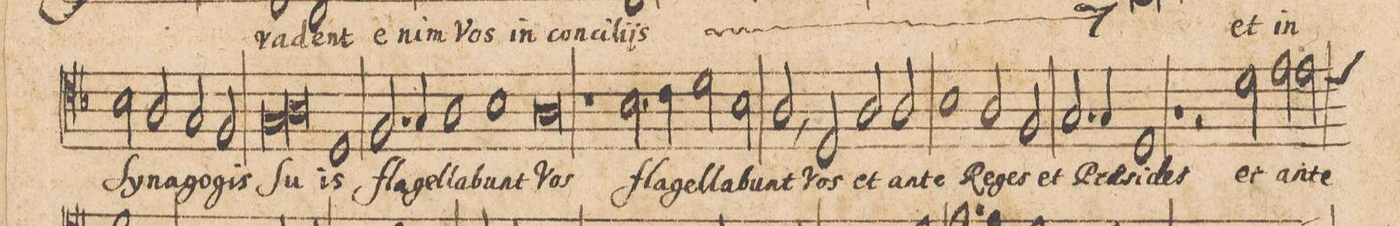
**kern	**text
*I"BASSVS.	*
*clefC4	*
*k[b-]	*
*met(C|)	*
*M2/1	*
2B-\	Sy-
2A/	-na-
2G/	-go-
2F/	-gis
=20-	=20-
*lig	*
1G	Su-
1A	.
*Xlig	*
=21-	=21-
1D	-is
2.F/	fla-
4G/	-gel-
=22-	=22-
1A	-la-
1B-	-bunt
=23-	=23-
0A	Vos
=24-	=24-
1r	.
2.B-\	fla-
4c\	-gel-
=25-	=25-
2d\	-la-
2B-\	-bunt
2A,</	Vos
2D/	et
=26-	=26-
2A/	an-
2A/	-te
1B-	Re-
=27-	=27-
2A/	-ges
2F/	et
2.G/	Prae-
4G/	-si-
=28-	=28-
1D	-des
1r	.
=29-	=29-
2r	.
2d\	et
2e\	an-
2e\	-te
*custos:d	*
=30-	=30-
*-	*-
